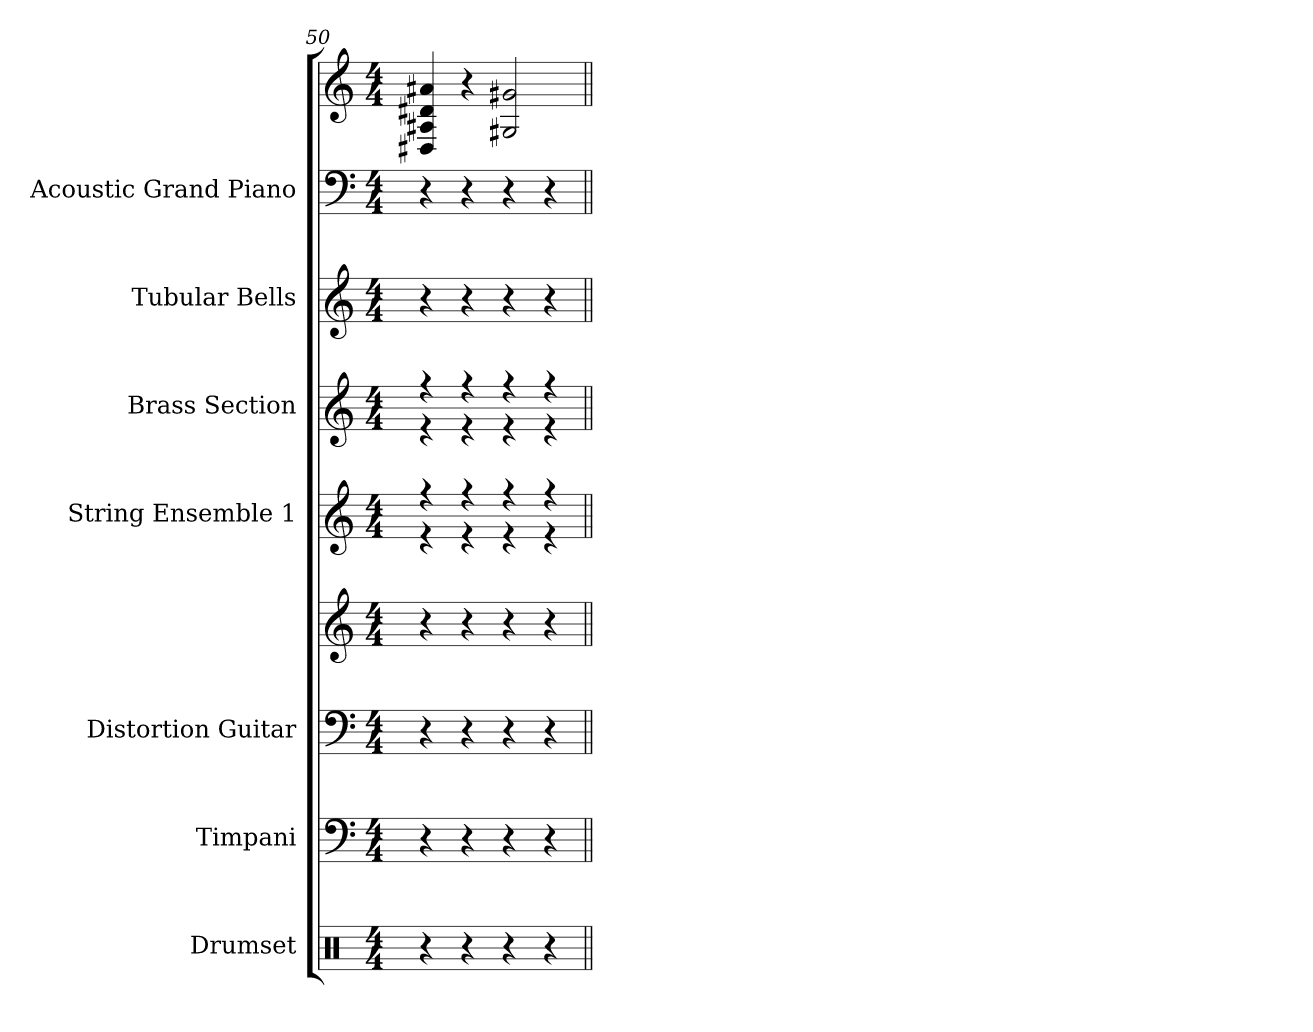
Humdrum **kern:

**kern	**kern	**kern	**kern	**kern	**kern	**kern	**kern	**kern
*part7	*part6	*part5	*part5	*part4	*part3	*part2	*part1	*part1
*staff9	*staff8	*staff7	*staff6	*staff5	*staff4	*staff3	*staff2	*staff1
*I"Drumset	*I"Timpani	*I"Distortion Guitar	*	*I"String Ensemble 1	*I"Brass Section	*I"Tubular Bells	*I"Acoustic Grand Piano	*
*I'Drs.	*I'Timp	*	*	*I'Str	*I'Brs	*I'Tbells	*I'Pno	*
*clefX	*clefF4	*clefF4	*clefG2	*clefG2	*clefG2	*clefG2	*clefF4	*clefG2
*k[]	*k[]	*k[]	*k[]	*k[]	*k[]	*k[]	*k[]	*k[]
*M4/4	*M4/4	*M4/4	*M4/4	*M4/4	*M4/4	*M4/4	*M4/4	*M4/4
=50	=50	=50	=50	=50	=50	=50	=50	=50
*	*	*	*	*^	*^	*	*	*
4r	4r	4r	4r	4r	4r	4r	4r	4r	4r	4a#X 4A#X 4d#X 4D#X
4r	4r	4r	4r	4r	4r	4r	4r	4r	4r	4r
4r	4r	4r	4r	4r	4r	4r	4r	4r	4r	2g#X 2G#X
4r	4r	4r	4r	4r	4r	4r	4r	4r	4r	.
*	*	*	*	*v	*v	*	*	*	*	*
*	*	*	*	*	*v	*v	*	*	*
=||	=||	=||	=||	=||	=||	=||	=||	=||
*-	*-	*-	*-	*-	*-	*-	*-	*-
